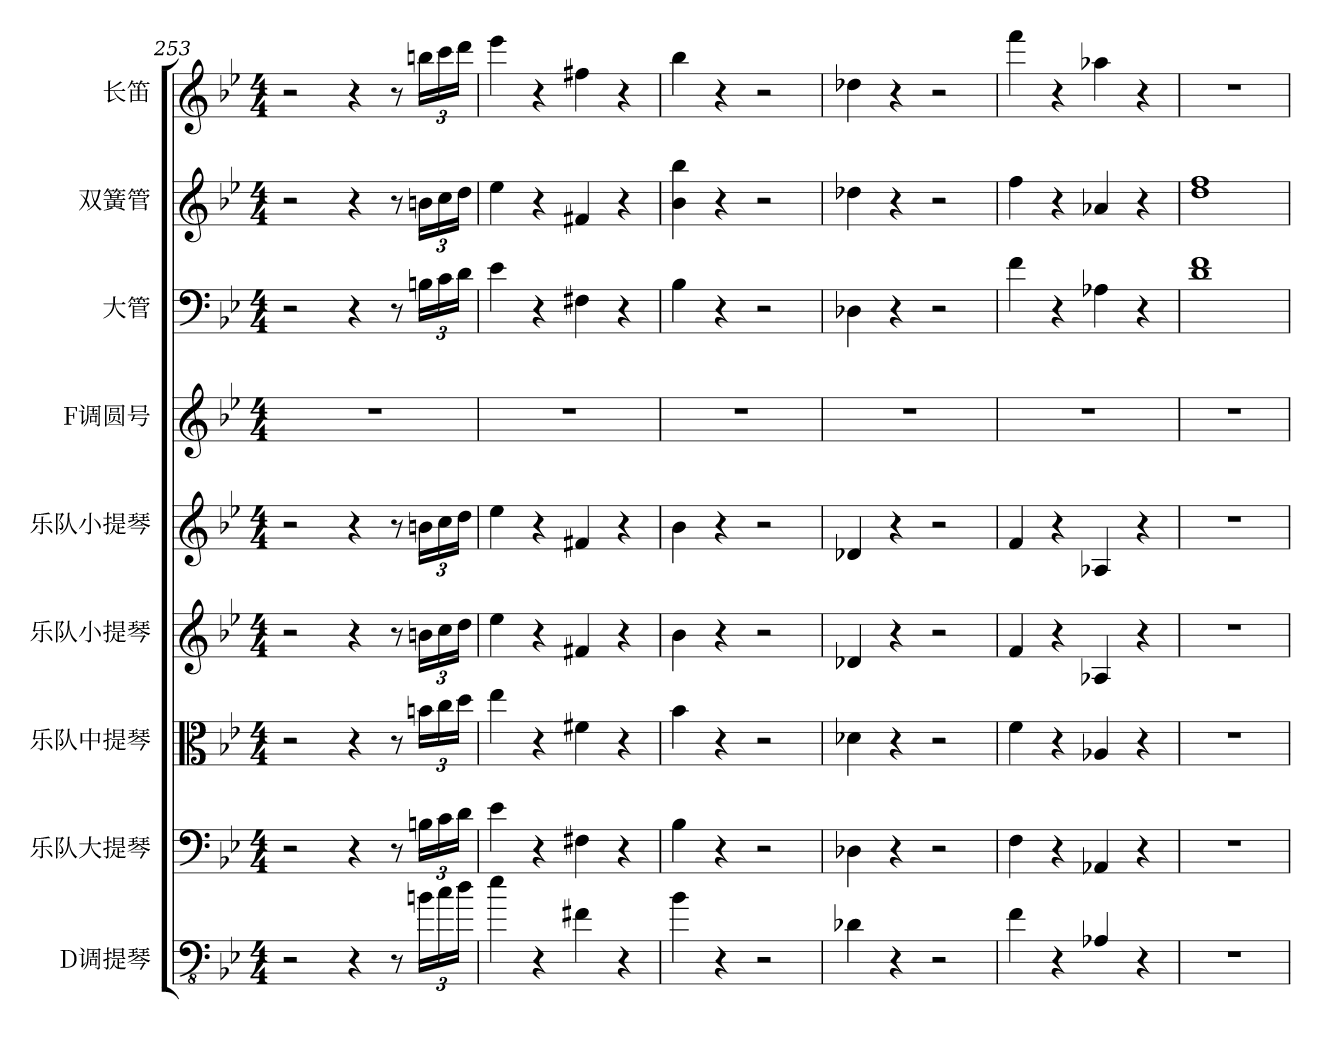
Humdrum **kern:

**kern	**kern	**kern	**kern	**kern	**kern	**kern	**kern	**kern
*part9	*part8	*part7	*part6	*part5	*part4	*part3	*part2	*part1
*staff9	*staff8	*staff7	*staff6	*staff5	*staff4	*staff3	*staff2	*staff1
*I"D调提琴	*I"乐队大提琴	*I"乐队中提琴	*I"乐队小提琴	*I"乐队小提琴	*I"F调圆号	*I"大管	*I"双簧管	*I"长笛
!!LO:PB:g=z
*clefFv4	*clefF4	*clefC3	*clefG2	*clefG2	*clefG2	*clefF4	*clefG2	*clefG2
*ITrd7c12	*	*	*	*	*ITrd4c7	*	*	*
*k[b-e-]	*k[b-e-]	*k[b-e-]	*k[b-e-]	*k[b-e-]	*k[b-e-a-]	*k[b-e-]	*k[b-e-]	*k[b-e-]
*M4/4	*M4/4	*M4/4	*M4/4	*M4/4	*M4/4	*M4/4	*M4/4	*M4/4
=253	=253	=253	=253	=253	=253	=253	=253	=253
2r	2r	2r	2r	2r	1r	2r	2r	2r
4r	4r	4r	4r	4r	.	4r	4r	4r
8r	8r	8r	8r	8r	.	8r	8r	8r
*Xbrackettup	*Xbrackettup	*Xbrackettup	*Xbrackettup	*Xbrackettup	*	*Xbrackettup	*Xbrackettup	*Xbrackettup
24BBn\LL	24Bn\LL	24bn\LL	24bn\LL	24bn\LL	.	24Bn\LL	24bn\LL	24bbn\LL
24C\	24c\	24cc\	24cc\	24cc\	.	24c\	24cc\	24ccc\
24D\JJ	24d\JJ	24dd\JJ	24dd\JJ	24dd\JJ	.	24d\JJ	24dd\JJ	24ddd\JJ
=254	=254	=254	=254	=254	=254	=254	=254	=254
4E-\	4e-\	4ee-\	4ee-\	4ee-\	1r	4e-\	4ee-\	4eee-\
4r	4r	4r	4r	4r	.	4r	4r	4r
4FF#X\	4F#X\	4f#X\	4f#X/	4f#X/	.	4F#X\	4f#X/	4ff#X\
4r	4r	4r	4r	4r	.	4r	4r	4r
=255	=255	=255	=255	=255	=255	=255	=255	=255
4BB-\	4B-\	4b-\	4b-\	4b-\	1r	4B-\	4b-\ 4bb-\	4bb-\
4r	4r	4r	4r	4r	.	4r	4r	4r
2r	2r	2r	2r	2r	.	2r	2r	2r
=256	=256	=256	=256	=256	=256	=256	=256	=256
4DD-X\	4D-X\	4d-X\	4d-X/	4d-X/	1r	4D-X\	4dd-X\	4dd-X\
4r	4r	4r	4r	4r	.	4r	4r	4r
2r	2r	2r	2r	2r	.	2r	2r	2r
=257	=257	=257	=257	=257	=257	=257	=257	=257
*	*	*	*	*	*	*	*	*MM245
4FF\	4F\	4f\	4f/	4f/	1r	4f\	4ff\	4fff\
4r	4r	4r	4r	4r	.	4r	4r	4r
*	*	*	*	*	*	*	*	*MM236
4AAA-X/	4AA-X/	4A-X/	4A-X/	4A-X/	.	4A-X\	4a-X/	4aa-X\
4r	4r	4r	4r	4r	.	4r	4r	4r
=258	=258	=258	=258	=258	=258	=258	=258	=258
*	*	*	*	*	*	*	*	*MM257
1r	1r	1r	1r	1r	1r	1d 1f	1dd 1ff	1r
=	=	=	=	=	=	=	=	=
*-	*-	*-	*-	*-	*-	*-	*-	*-
